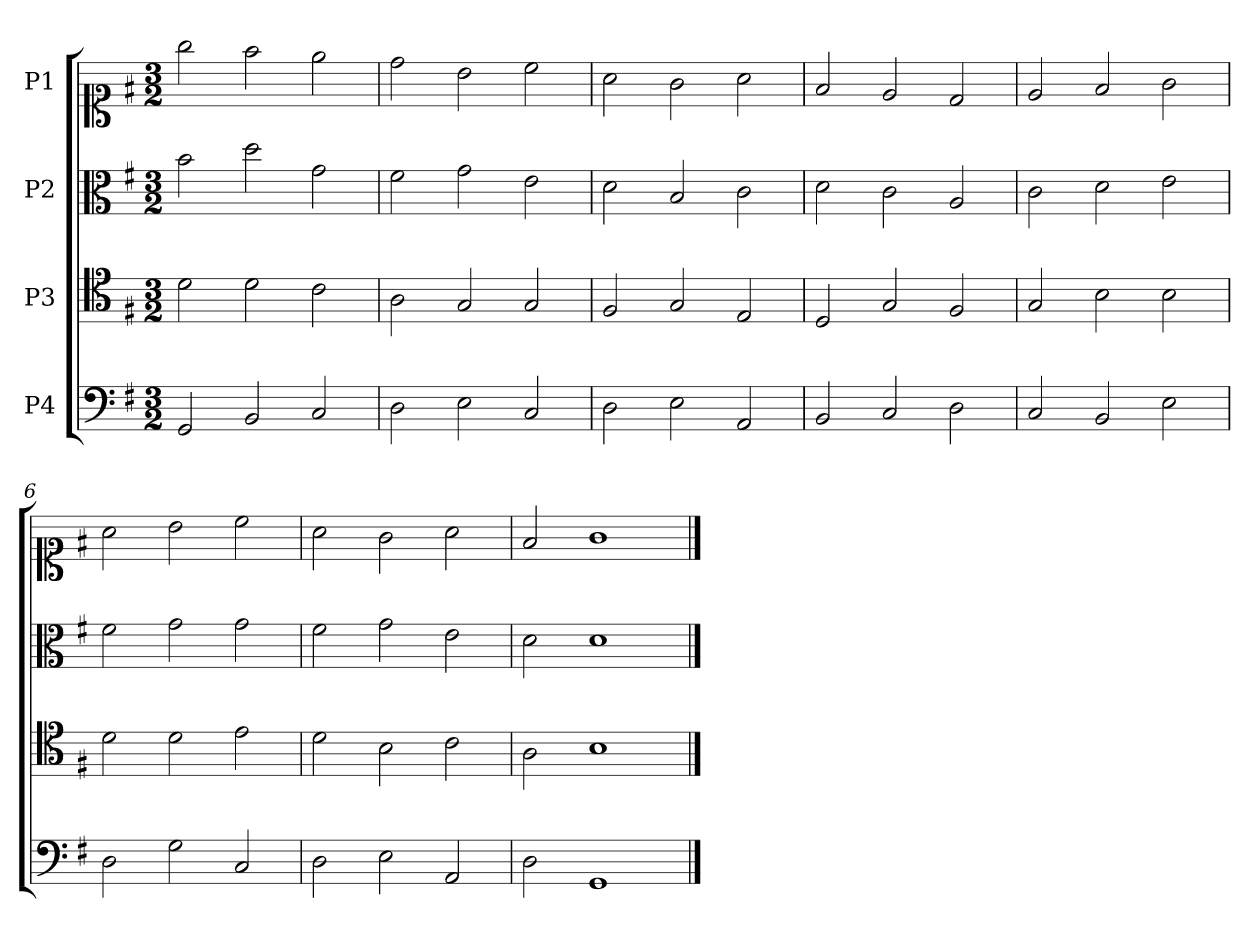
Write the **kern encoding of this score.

**kern	**kern	**kern	**kern
*part4	*part3	*part2	*part1
*staff4	*staff3	*staff2	*staff1
*I"P4	*I"P3	*I"P2	*I"P1
!!LO:PB:g=z
*clefF4	*clefC4	*clefC3	*clefC1
*k[f#]	*k[f#]	*k[f#]	*k[f#]
*G:	*G:	*G:	*G:
*M3/2	*M3/2	*M3/2	*M3/2
=1	=1	=1	=1
2GGi/	2di\	2bi\	2ggi\
2BBi/	2di\	2ddi\	2ff#i\
2Ci/	2ci\	2gi\	2eei\
=2	=2	=2	=2
2Di\	2Ai\	2f#i\	2ddi\
2Ei\	2Gi/	2gi\	2bi\
2Ci/	2Gi/	2ei\	2cci\
=3	=3	=3	=3
2Di\	2F#i/	2di\	2ai\
2Ei\	2Gi/	2Bi/	2gi\
2AAi/	2Ei/	2ci\	2ai\
=4	=4	=4	=4
2BBi/	2Di/	2di\	2f#i/
2Ci/	2Gi/	2ci\	2ei/
2Di\	2F#i/	2Ai/	2di/
!!LO:LB:g=z
=5	=5	=5	=5
2Ci/	2Gi/	2ci\	2ei/
2BBi/	2Bi\	2di\	2f#i/
2Ei\	2Bi\	2ei\	2gi\
=6	=6	=6	=6
2Di\	2di\	2f#i\	2ai\
2Gi\	2di\	2gi\	2bi\
2Ci/	2ei\	2gi\	2cci\
=7	=7	=7	=7
2Di\	2di\	2f#i\	2ai\
2Ei\	2Bi\	2gi\	2gi\
2AAi/	2ci\	2ei\	2ai\
=8	=8	=8	=8
2Di\	2Ai\	2di\	2f#i/
1GGi	1Bi	1di	1gi
==	==	==	==
*-	*-	*-	*-
